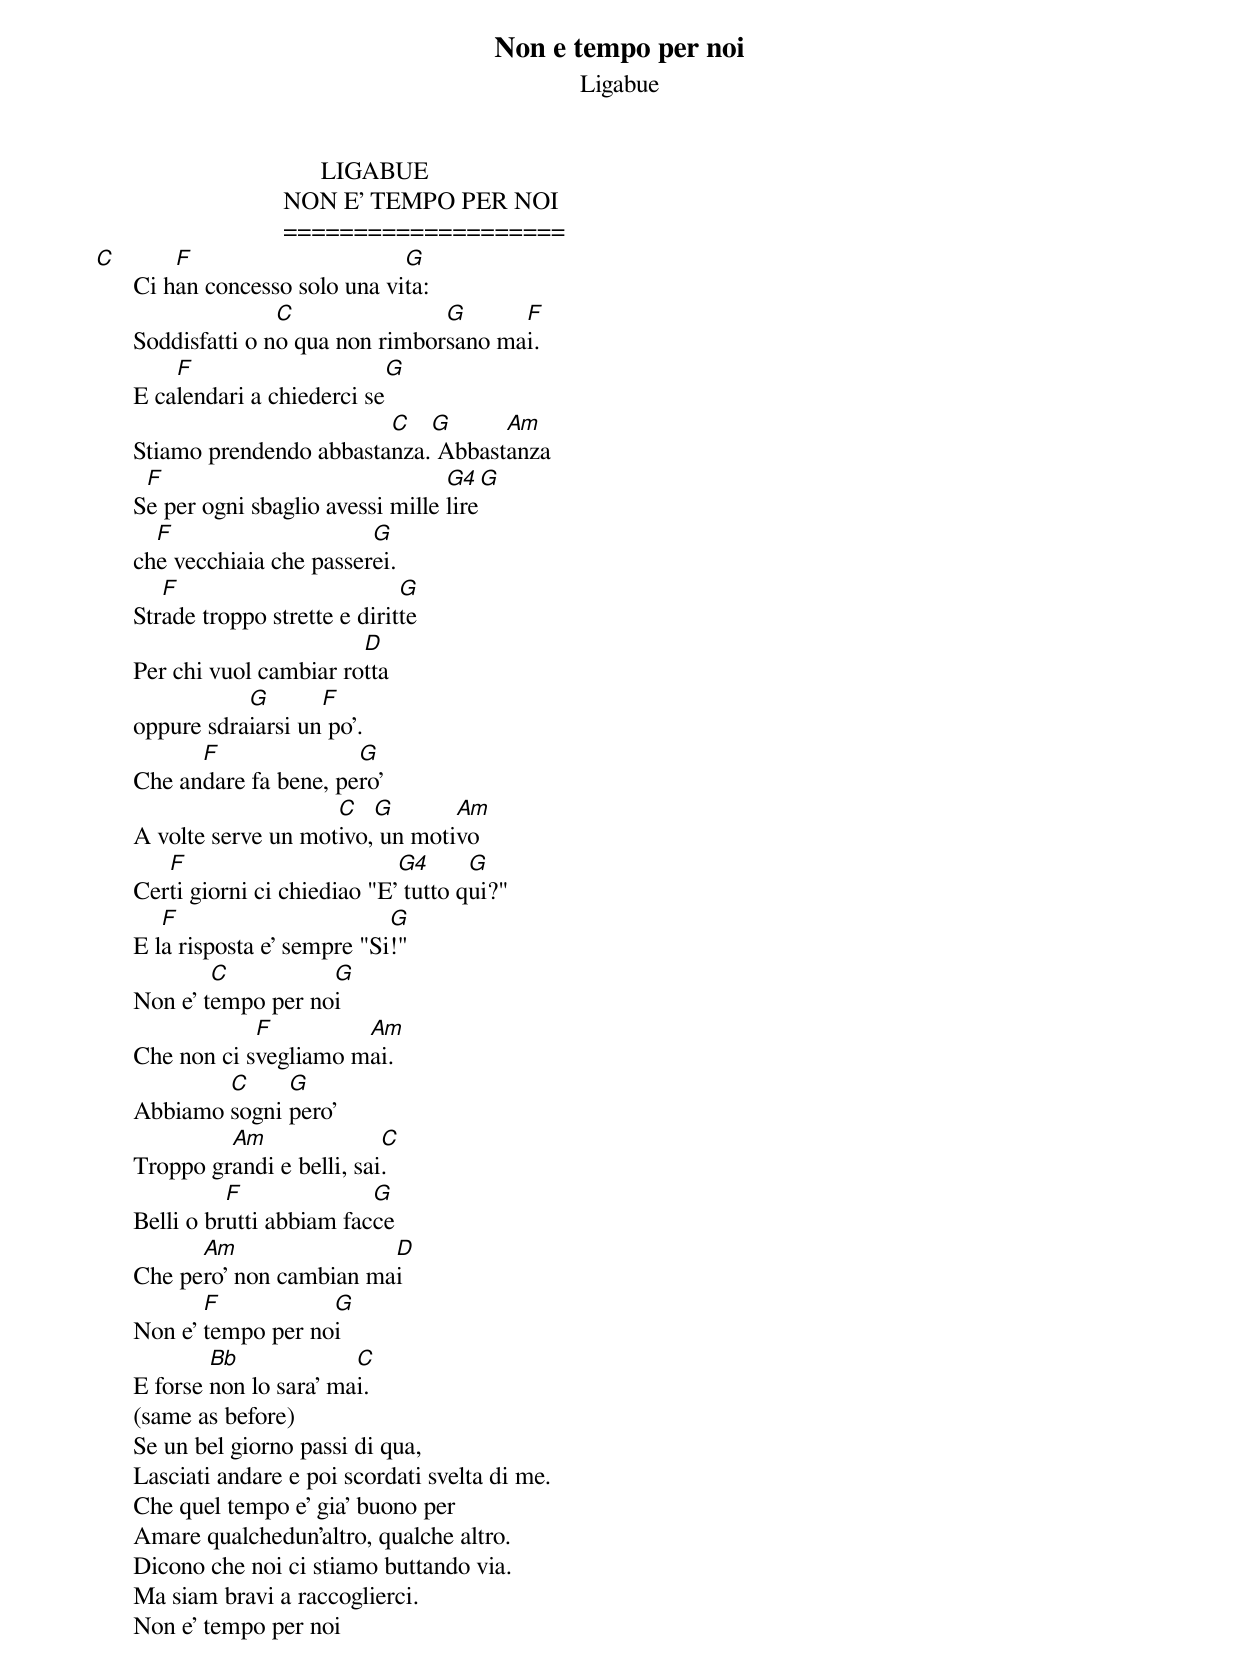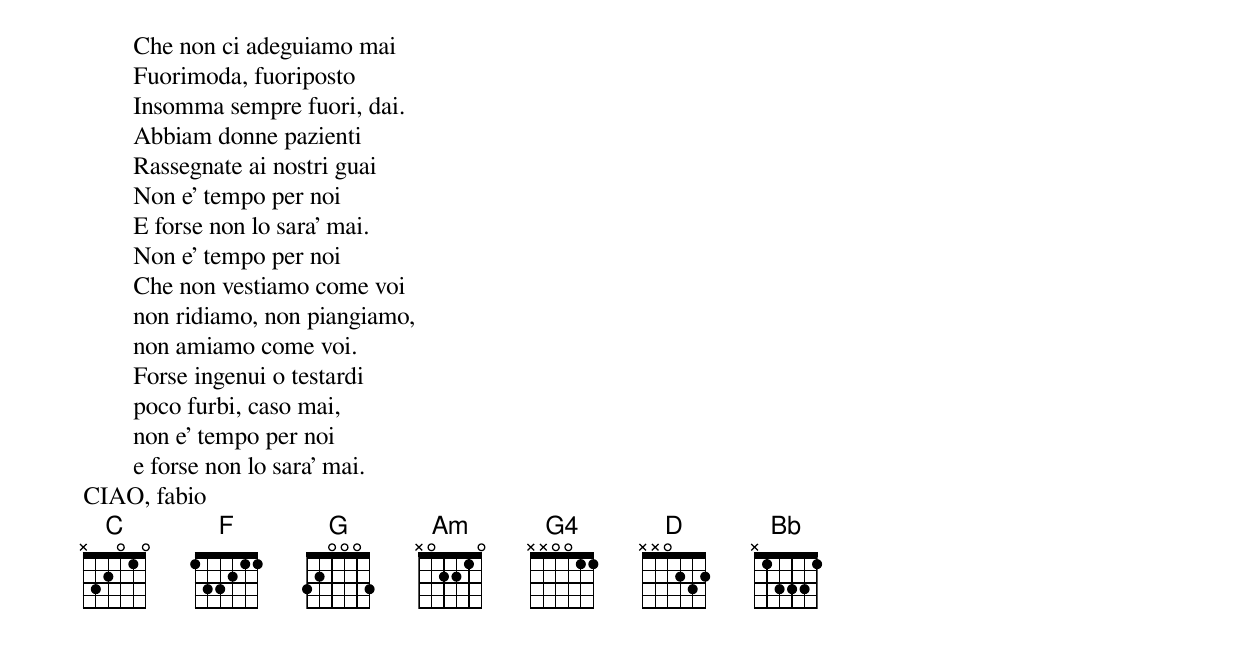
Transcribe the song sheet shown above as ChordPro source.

{t:Non e tempo per noi}
{st:Ligabue}

{sot}
{eot}
{sot}
{eot}
                                      LIGABUE
                                NON E' TEMPO PER NOI
                                ====================
  [C]      Ci h[F]an concesso solo una vi[G]ta:
        Soddisfatti o n[C]o qua non rimbor[G]sano ma[F]i.
        E ca[F]lendari a chiederci se[G]
        Stiamo prendendo abbasta[C]nza.[G] Abbast[Am]anza
        S[F]e per ogni sbaglio avessi mille [G4]lire[G]
        ch[F]e vecchiaia che passer[G]ei.
        Str[F]ade troppo strette e dirit[G]te
        Per chi vuol cambiar ro[D]tta
        oppure sdra[G]iarsi un[F] po'.
        Che an[F]dare fa bene, pe[G]ro'
        A volte serve un mot[C]ivo,[G] un moti[Am]vo
        Cer[F]ti giorni ci chiediao "E'[G4] tutto q[G]ui?"
        E l[F]a risposta e' sempre "Si[G]!"
        Non e' t[C]empo per no[G]i
        Che non ci s[F]vegliamo m[Am]ai.
        Abbiamo [C]sogni [G]pero'
        Troppo gr[Am]andi e belli, sai[C].
        Belli o br[F]utti abbiam fac[G]ce
        Che pe[Am]ro' non cambian ma[D]i
        Non e' [F]tempo per no[G]i
        E forse [Bb]non lo sara' ma[C]i.
        (same as before)
        Se un bel giorno passi di qua,
        Lasciati andare e poi scordati svelta di me.
        Che quel tempo e' gia' buono per
        Amare qualchedun'altro, qualche altro.
        Dicono che noi ci stiamo buttando via.
        Ma siam bravi a raccoglierci.
        Non e' tempo per noi
        Che non ci adeguiamo mai
        Fuorimoda, fuoriposto
        Insomma sempre fuori, dai.
        Abbiam donne pazienti
        Rassegnate ai nostri guai
        Non e' tempo per noi
        E forse non lo sara' mai.
        Non e' tempo per noi
        Che non vestiamo come voi
        non ridiamo, non piangiamo,
        non amiamo come voi.
        Forse ingenui o testardi
        poco furbi, caso mai,
        non e' tempo per noi
        e forse non lo sara' mai.
CIAO, fabio
